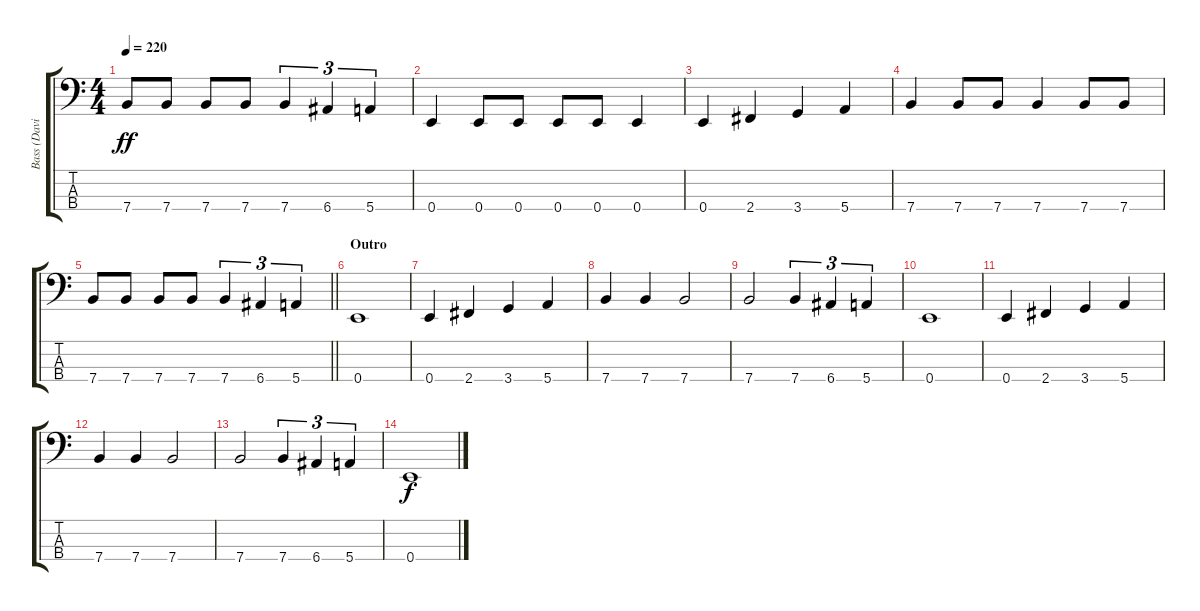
\track ("Bass (David Ellefson)" "Bass (Davi") {instrument electricbasspick}
\staff {score tabs}
\tuning (G2 D2 A1 E1) {hide}
\ts (4 4)
\tempo 220
\clef f4
\ks c
7.4.8{dy ff} 7.4.8 7.4.8 7.4.8 7.4.4{tu (3 2)} 6.4.4{tu (3 2)} 5.4.4{tu (3 2)} |
0.4.4 0.4.8 0.4.8 0.4.8 0.4.8 0.4.4 |
0.4.4 2.4.4 3.4.4 5.4.4 |
7.4.4 7.4.8 7.4.8 7.4.4 7.4.8 7.4.8 |
\barLineRight lightlight
7.4.8 7.4.8 7.4.8 7.4.8 7.4.4{tu (3 2)} 6.4.4{tu (3 2)} 5.4.4{tu (3 2)} |
\section ("" "Outro")
0.4.1 |
0.4.4 2.4.4 3.4.4 5.4.4 |
7.4.4 7.4.4 7.4.2 |
7.4.2 7.4.4{tu (3 2)} 6.4.4{tu (3 2)} 5.4.4{tu (3 2)} |
0.4.1 |
0.4.4 2.4.4 3.4.4 5.4.4 |
7.4.4 7.4.4 7.4.2 |
7.4.2 7.4.4{tu (3 2)} 6.4.4{tu (3 2)} 5.4.4{tu (3 2)} |
0.4.1{dy f}
